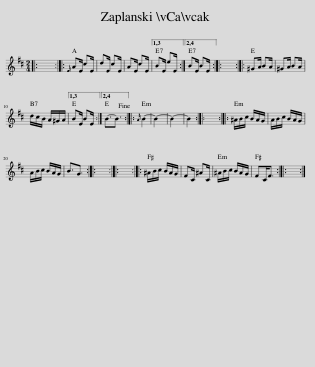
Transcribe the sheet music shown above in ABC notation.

X:1
L:1/8
M:2/4
I:linebreak $
K:D
V:1 treble
V:1
|: x4 ::{E} AE/ cE/ | dE/ cE/ | AE/ cE/ |1,3 BE/ eE/ :|2,4 %5
 BE/ BE/ :: x4 :: ^GA/ BA/ | ^GA/ BA/ |$ d/c/B/ A/^G/A/ |1,3 %10
 BE/ BE/ :|2,4 B3/2-B3/2!fine! ::{A} B2- | B2- | B2- | %15
 B2 :: x4 :: ^A/B/c/ B/A/G/ | A/B/c/ B/A/G/ |$ A/B/c/ B/A/G/ | %20
 B3/2G3/2 :: x4 :: x4 :: ^A/B/c/ B/A/G/ | FC/ ^AC/ | %25
 ^A/B/c/ B/A/G/ | FC<F :: x4 :| %28
